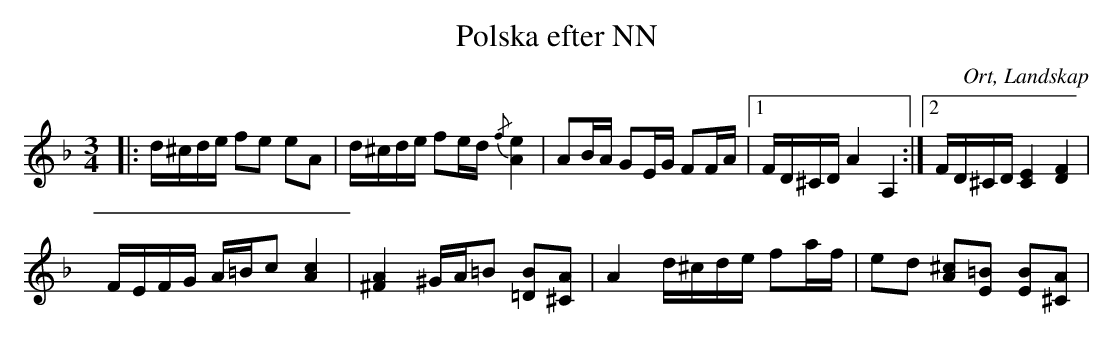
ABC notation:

X:1
T:Polska efter NN
O:Ort, Landskap
M:3/4
L:1/8
K:Dm
|:d/^c/d/e/ fe eA|d/^c/d/e/ fe/d/ {/f}[e2A2]|AB/A/ GE/G/ FF/A/|1 F/D/^C/D/ A2 A,2:|2 F/D/^C/D/ [C2E2] [D2F2]|
F/E/F/G/ A/=B/c [A2c2]|[^F2A2] ^G/A/=B [=DB][^CA]|A2 d/^c/d/e/ fa/f/|ed [A^c][E=B] [EB][^CA]|
